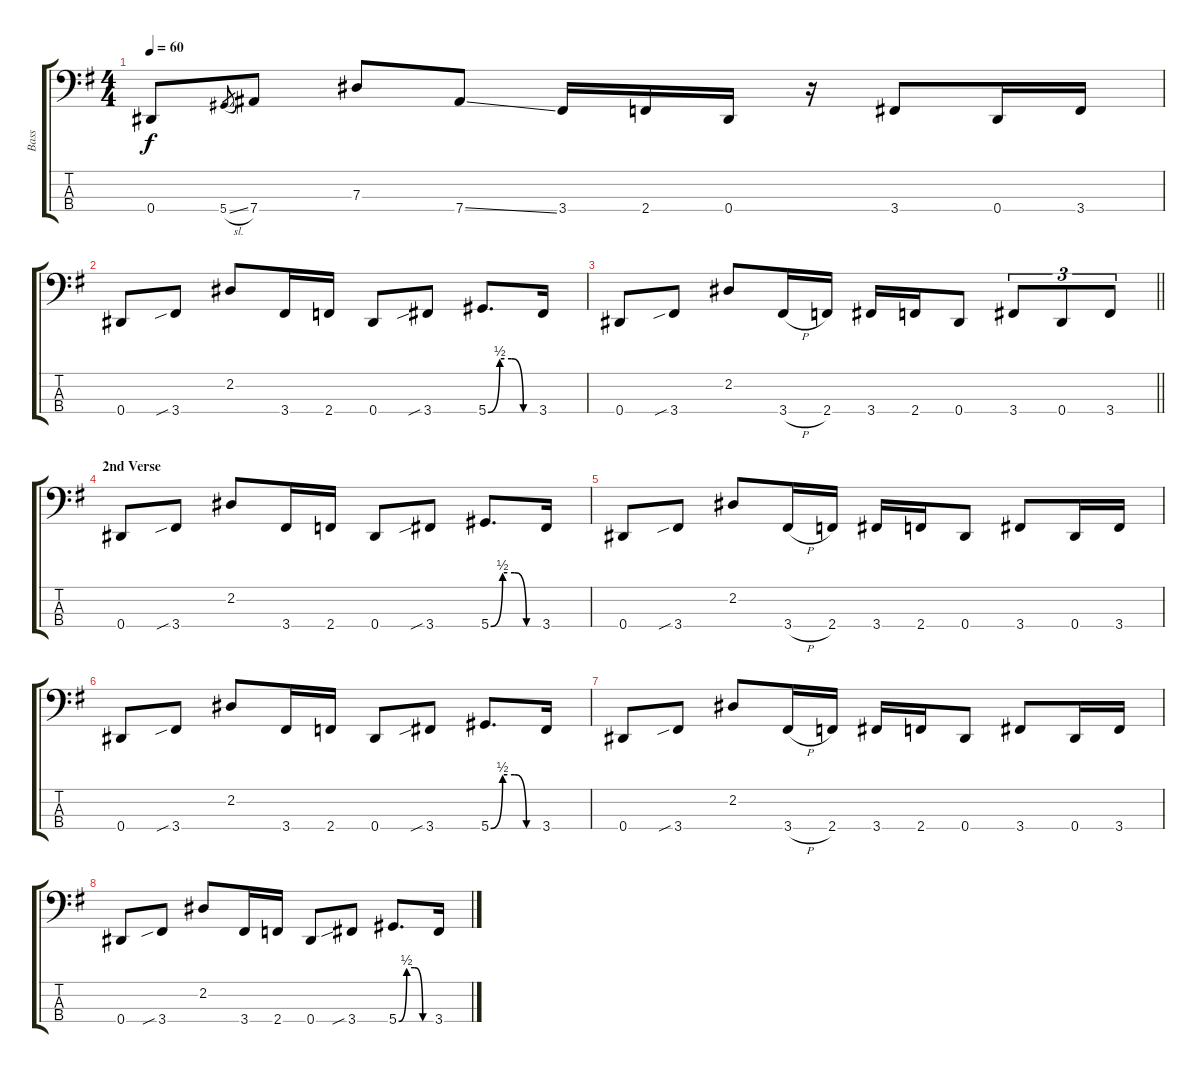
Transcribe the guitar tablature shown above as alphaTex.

\track ("Bass" "Bass") {instrument electricbasspick}
\staff {score tabs}
\tuning (Gb2 Db2 Ab1 Eb1) {hide}
\ts (4 4)
\tempo 60
\clef f4
\ks g
0.4.8{dy f} 5.4{sl}.8{gr} 7.4.8 7.3.8 7.4{ss}.8 3.4.16 2.4.16 0.4.16 r.16 3.4.8 0.4.16 3.4.16 |
0.4.8 3.4{sib}.8 2.2.8 3.4.16 2.4.16 0.4.8 3.4{sib}.8 5.4{be (custom 0 0 15 2 30 2 45 0 60 0)}.8{d} 3.4.16 |
\barLineRight lightlight
0.4.8 3.4{sib}.8 2.2.8 3.4{h}.16 2.4.16 3.4.16 2.4.16 0.4.8 3.4.8{tu (3 2)} 0.4.8{tu (3 2)} 3.4.8{tu (3 2)} |
\section ("" "2nd Verse")
0.4.8 3.4{sib}.8 2.2.8 3.4.16 2.4.16 0.4.8 3.4{sib}.8 5.4{be (custom 0 0 15 2 30 2 45 0 60 0)}.8{d} 3.4.16 |
0.4.8 3.4{sib}.8 2.2.8 3.4{h}.16 2.4.16 3.4.16 2.4.16 0.4.8 3.4.8 0.4.16 3.4.16 |
0.4.8 3.4{sib}.8 2.2.8 3.4.16 2.4.16 0.4.8 3.4{sib}.8 5.4{be (custom 0 0 15 2 30 2 45 0 60 0)}.8{d} 3.4.16 |
0.4.8 3.4{sib}.8 2.2.8 3.4{h}.16 2.4.16 3.4.16 2.4.16 0.4.8 3.4.8 0.4.16 3.4.16 |
0.4.8 3.4{sib}.8 2.2.8 3.4.16 2.4.16 0.4.8 3.4{sib}.8 5.4{be (custom 0 0 15 2 30 2 45 0 60 0)}.8{d} 3.4.16
